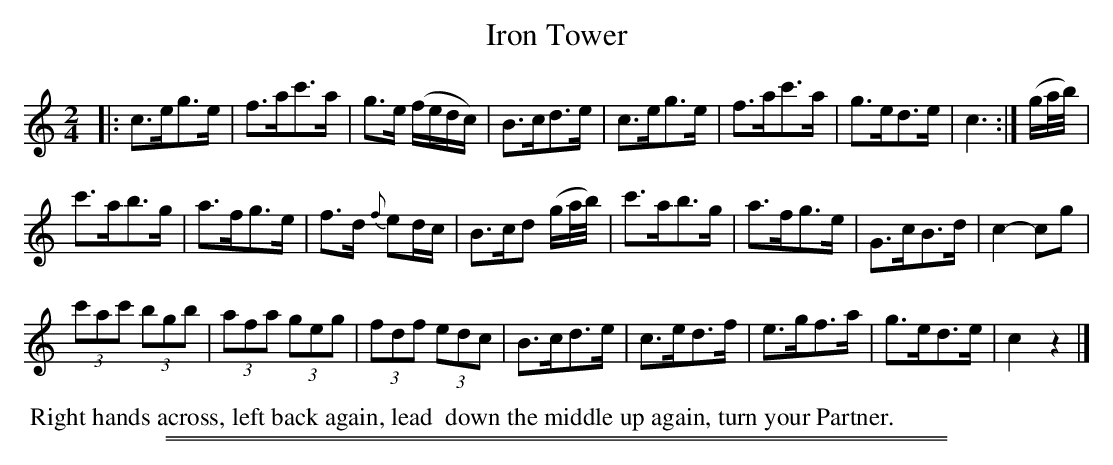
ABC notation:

X:1
T: Iron Tower
M: 2/4
L: 1/8
K: C
|:\
c>eg>e | f>ac'>a | g>e (f/e/d/c/) | B>cd>e |\
c>eg>e | f>ac'>a | g>ed>e | c3 :| (g/a//b//) |
c'>ab>g | a>fg>e | f>d {f}ed/c/ | B>cd (g/a//b//) |\
c'>ab>g | a>fg>e | G>cB>d | c2-cg |
(3c'ac' (3bgb | (3afa (3geg | (3fdf (3edc | B>cd>e |\
c>ed>f | e>gf>a | g>ed>e | c2z2 |]
